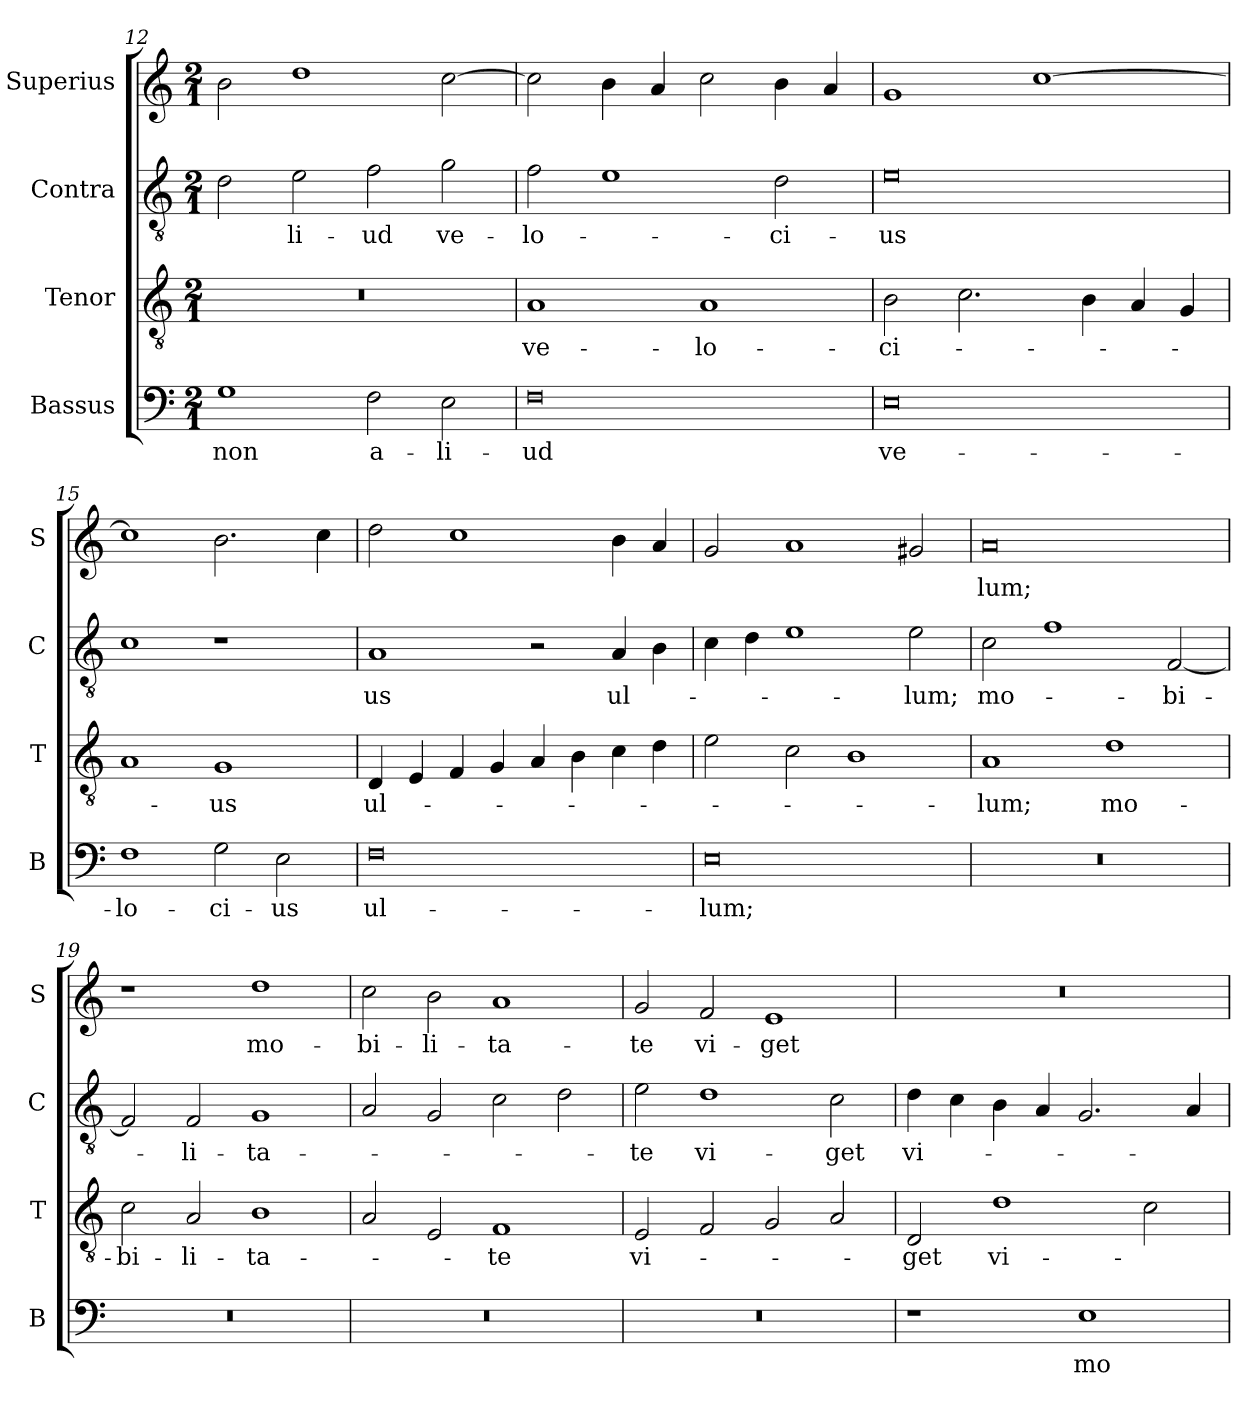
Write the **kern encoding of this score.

**kern	**text	**kern	**text	**kern	**text	**kern	**text
*part4	*part4	*part3	*part3	*part2	*part2	*part1	*part1
*staff4	*staff4	*staff3	*staff3	*staff2	*staff2	*staff1	*staff1
*I"Bassus	*	*I"Tenor	*	*I"Contra	*	*I"Superius	*
*I'B	*	*I'T	*	*I'C	*	*I'S	*
*clefF4	*	*clefGv2	*	*clefGv2	*	*clefG2	*
*k[]	*	*k[]	*	*k[]	*	*k[]	*
*M2/1	*	*M2/1	*	*M2/1	*	*M2/1	*
=12	=12	=12	=12	=12	=12	=12	=12
1G	non	0r	.	2d	.	2b	.
.	.	.	.	2e	-li-	1dd	.
2F	a-	.	.	2f	-ud	.	.
2E	-li-	.	.	2g	ve-	[2cc	.
=13	=13	=13	=13	=13	=13	=13	=13
0F	-ud	1A	ve-	2f	-lo-	2cc]	.
.	.	.	.	1e	.	4b	.
.	.	.	.	.	.	4a	.
.	.	1A	-lo-	.	.	2cc	.
.	.	.	.	2d	-ci-	4b	.
.	.	.	.	.	.	4a	.
=14	=14	=14	=14	=14	=14	=14	=14
0E	ve-	2B	-ci-	0e	-us	1g	.
.	.	2.c	.	.	.	.	.
.	.	.	.	.	.	[1cc	.
.	.	4B	.	.	.	.	.
.	.	4A	.	.	.	.	.
.	.	4G	.	.	.	.	.
=15	=15	=15	=15	=15	=15	=15	=15
1F	-lo-	1A	.	1c	.	1cc]	.
2G	-ci-	1G	-us	1r	.	2.b	.
2E	-us	.	.	.	.	.	.
.	.	.	.	.	.	4cc	.
=16	=16	=16	=16	=16	=16	=16	=16
0F	ul-	4D	ul-	1A	us	2dd	.
.	.	4E	.	.	.	.	.
.	.	4F	.	.	.	1cc	.
.	.	4G	.	.	.	.	.
.	.	4A	.	2r	.	.	.
.	.	4B	.	.	.	.	.
.	.	4c	.	4A	ul-	4b	.
.	.	4d	.	4B	.	4a	.
=17	=17	=17	=17	=17	=17	=17	=17
0E	-lum;	2e	.	4c	.	2g	.
.	.	.	.	4d	.	.	.
.	.	2c	.	1e	.	1a	.
.	.	1B	.	.	.	.	.
.	.	.	.	2e	-lum;	2g#X	.
=18	=18	=18	=18	=18	=18	=18	=18
0r	.	1A	-lum;	2c	mo-	0a	-lum;
.	.	.	.	1f	.	.	.
.	.	1d	mo-	.	.	.	.
.	.	.	.	[2F	-bi-	.	.
=19	=19	=19	=19	=19	=19	=19	=19
0r	.	2c	-bi-	2F]	.	1r	.
.	.	2A	-li-	2F	-li-	.	.
.	.	1B	-ta-	1G	-ta-	1dd	mo-
=20	=20	=20	=20	=20	=20	=20	=20
0r	.	2A	.	2A	.	2cc	-bi-
.	.	2E	.	2G	.	2b	-li-
.	.	1F	-te	2c	.	1a	-ta-
.	.	.	.	2d	.	.	.
=21	=21	=21	=21	=21	=21	=21	=21
0r	.	2E	vi-	2e	-te	2g	-te
.	.	2F	.	1d	vi-	2f	vi-
.	.	2G	.	.	.	1e	-get
.	.	2A	.	2c	-get	.	.
=22	=22	=22	=22	=22	=22	=22	=22
1r	.	2D	-get	4d	vi-	0r	.
.	.	.	.	4c	.	.	.
.	.	1d	vi-	4B	.	.	.
.	.	.	.	4A	.	.	.
1E	mo-	.	.	2.G	.	.	.
.	.	2c	.	.	.	.	.
.	.	.	.	4A	.	.	.
=	=	=	=	=	=	=	=
*-	*-	*-	*-	*-	*-	*-	*-
